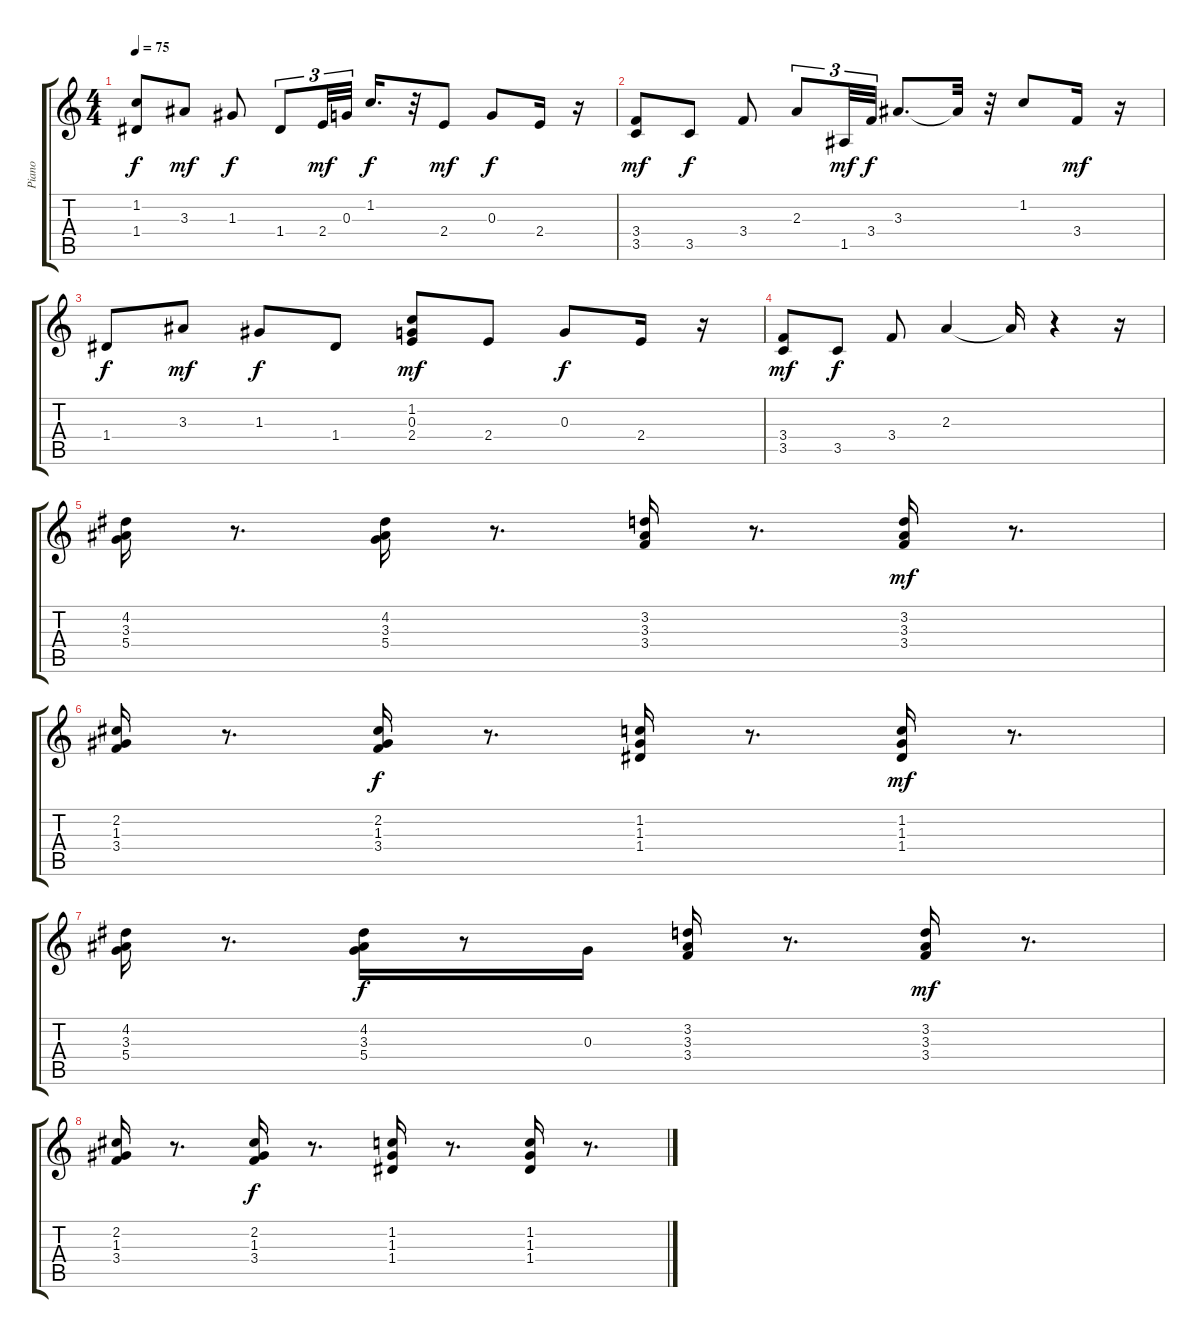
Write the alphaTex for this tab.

\track ("Piano" "Piano") {instrument acousticguitarsteel}
\staff {score tabs}
\tuning (E4 B3 G3 D3 A2 E2) {hide}
\ts (4 4)
\tempo 75
\clef g2
\ks c
(1.2 1.4).8{dy f} 3.3.8{dy mf} 1.3.8{dy f} 1.4.8{tu (3 2)} 2.4.32{tu (3 2) dy mf} 0.3.32{tu (3 2)} 1.2.16{d dy f} r.32 2.4.8{dy mf} 0.3.8{dy f} 2.4.16 r.16 |
(3.4 3.5).8{dy mf} 3.5.8{dy f} 3.4.8 2.3.8{tu (3 2)} 1.5.32{tu (3 2) dy mf} 3.4.32{tu (3 2) dy f} 3.3.8{d} 3.3{t}.32 r.32 1.2.8 3.4.16{dy mf} r.16 |
1.4.8{dy f} 3.3.8{dy mf} 1.3.8{dy f} 1.4.8 (1.2 0.3 2.4).8{dy mf} 2.4.8 0.3.8{dy f} 2.4.16 r.16 |
(3.4 3.5).8{dy mf} 3.5.8{dy f} 3.4.8 2.3.4 2.3{t}.16 r.4 r.16 |
(4.2 3.3 5.4).16 r.8{d} (4.2 3.3 5.4).16 r.8{d} (3.2 3.3 3.4).16 r.8{d} (3.2 3.3 3.4).16{dy mf} r.8{d} |
(2.2 1.3 3.4).16 r.8{d} (2.2 1.3 3.4).16{dy f} r.8{d} (1.2 1.3 1.4).16 r.8{d} (1.2 1.3 1.4).16{dy mf} r.8{d} |
(4.2 3.3 5.4).16 r.8{d} (4.2 3.3 5.4).16{dy f} r.8 0.3.16 (3.2 3.3 3.4).16 r.8{d} (3.2 3.3 3.4).16{dy mf} r.8{d} |
(2.2 1.3 3.4).16 r.8{d} (2.2 1.3 3.4).16{dy f} r.8{d} (1.2 1.3 1.4).16 r.8{d} (1.2 1.3 1.4).16 r.8{d}
